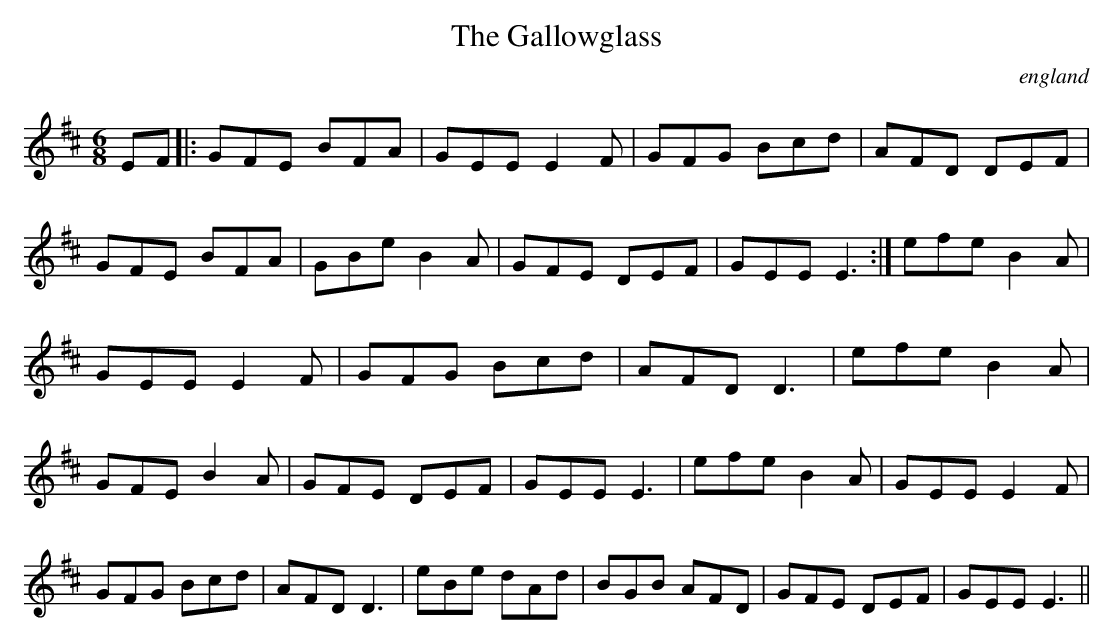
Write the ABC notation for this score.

X:1
T:The Gallowglass
O:england
M:6/8
L:1/8
K:D
EF |: GFE BFA | GEE E2F | GFG Bcd | AFD DEF | GFE BFA | GBe B2A |\
GFE DEF | GEE E3:| efe B2A | GEE E2F | GFG Bcd | AFD D3 | efe B2A |\
GFE B2A | GFE DEF | GEE E3 | efe B2A | GEE E2F | GFG Bcd |\
AFD D3 | eBe dAd | BGB AFD | GFE DEF | GEE E3 ||
